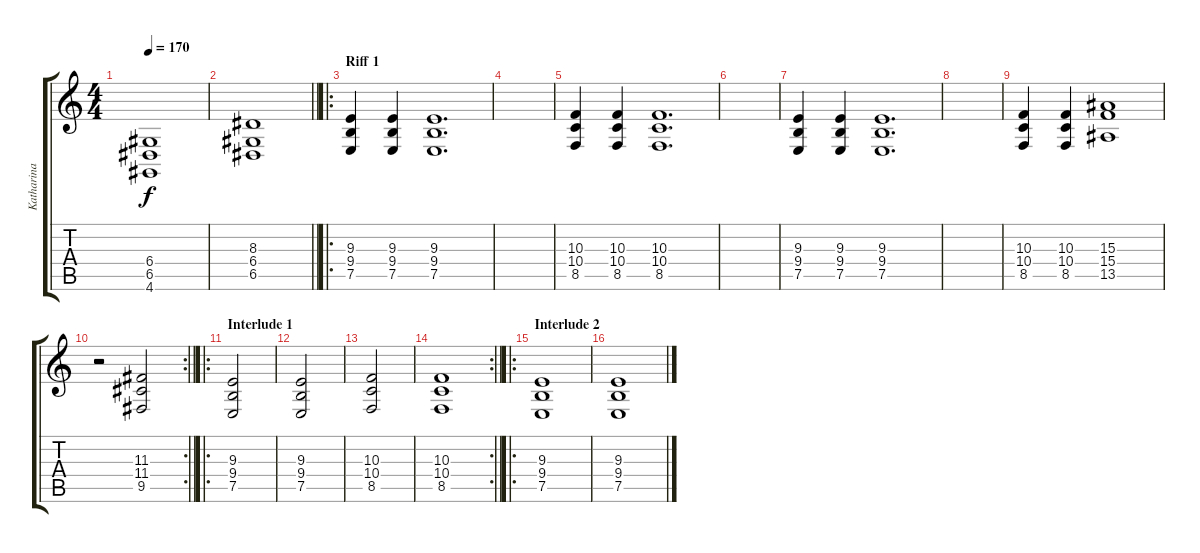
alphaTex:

\track ("Katharina" "Katharina") {instrument choiraahs}
\staff {score tabs}
\tuning (E4 B3 G3 D3 A2 E2) {hide}
\ts (4 4)
\tempo 170
\clef g2
\ks c
(6.4 6.5 4.6).1{dy f} |
\barLineRight lightlight
(8.3 6.4 6.5).1 |
\ro
\section ("" "Riff 1")
(9.3 9.4 7.5).4 (9.3 9.4 7.5).4 (9.3 9.4 7.5).1{d} |
|
(10.3 10.4 8.5).4 (10.3 10.4 8.5).4 (10.3 10.4 8.5).1{d} |
|
(9.3 9.4 7.5).4 (9.3 9.4 7.5).4 (9.3 9.4 7.5).1{d} |
|
(10.3 10.4 8.5).4 (10.3 10.4 8.5).4 (15.3 15.4 13.5).1 |
\rc 2
\barLineRight lightlight
r.2 (11.3 11.4 9.5).2 |
\ro
\section ("" "Interlude 1")
(9.3 9.4 7.5).2 |
(9.3 9.4 7.5).2 |
(10.3 10.4 8.5).2 |
\rc 2
\barLineRight lightlight
(10.3 10.4 8.5).1 |
\ro
\section ("" "Interlude 2")
(9.3 9.4 7.5).1 |
(9.3 9.4 7.5).1
